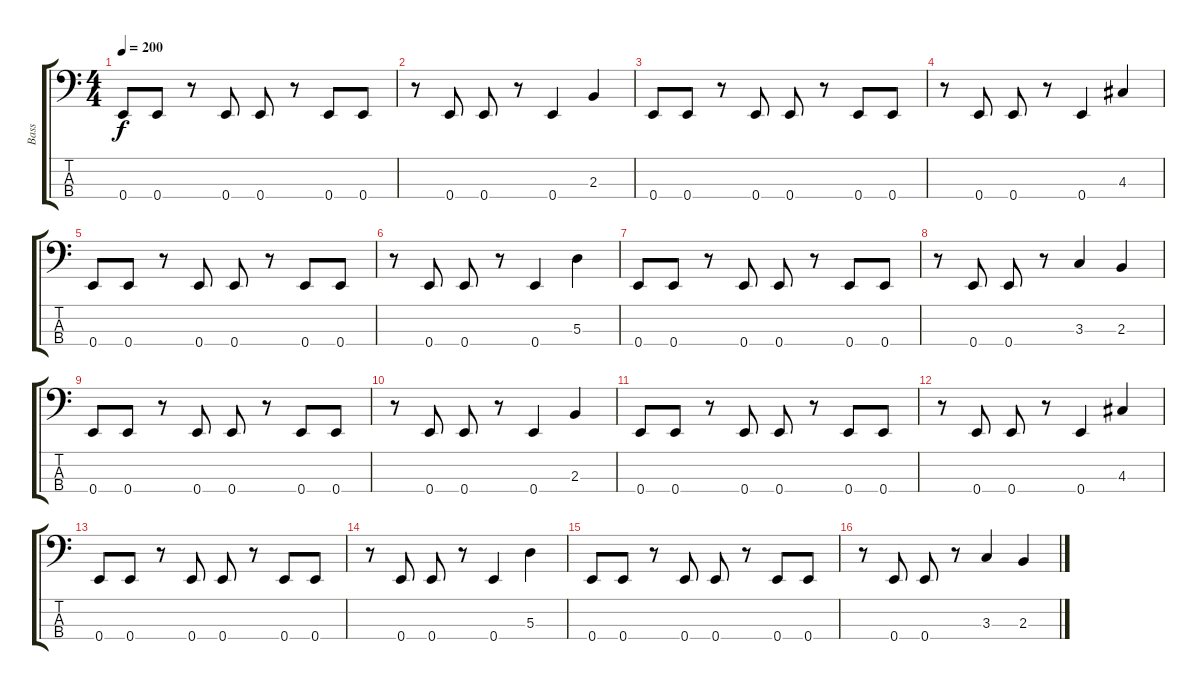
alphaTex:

\track ("Bass" "Bass") {instrument electricbasspick}
\staff {score tabs}
\tuning (G2 D2 A1 E1) {hide}
\ts (4 4)
\tempo 200
\clef f4
\ks c
0.4.8{dy f} 0.4.8 r.8 0.4.8 0.4.8 r.8 0.4.8 0.4.8 |
r.8 0.4.8 0.4.8 r.8 0.4.4 2.3.4 |
0.4.8 0.4.8 r.8 0.4.8 0.4.8 r.8 0.4.8 0.4.8 |
r.8 0.4.8 0.4.8 r.8 0.4.4 4.3.4 |
0.4.8 0.4.8 r.8 0.4.8 0.4.8 r.8 0.4.8 0.4.8 |
r.8 0.4.8 0.4.8 r.8 0.4.4 5.3.4 |
0.4.8 0.4.8 r.8 0.4.8 0.4.8 r.8 0.4.8 0.4.8 |
r.8 0.4.8 0.4.8 r.8 3.3.4 2.3.4 |
0.4.8 0.4.8 r.8 0.4.8 0.4.8 r.8 0.4.8 0.4.8 |
r.8 0.4.8 0.4.8 r.8 0.4.4 2.3.4 |
0.4.8 0.4.8 r.8 0.4.8 0.4.8 r.8 0.4.8 0.4.8 |
r.8 0.4.8 0.4.8 r.8 0.4.4 4.3.4 |
0.4.8 0.4.8 r.8 0.4.8 0.4.8 r.8 0.4.8 0.4.8 |
r.8 0.4.8 0.4.8 r.8 0.4.4 5.3.4 |
0.4.8 0.4.8 r.8 0.4.8 0.4.8 r.8 0.4.8 0.4.8 |
r.8 0.4.8 0.4.8 r.8 3.3.4 2.3.4
